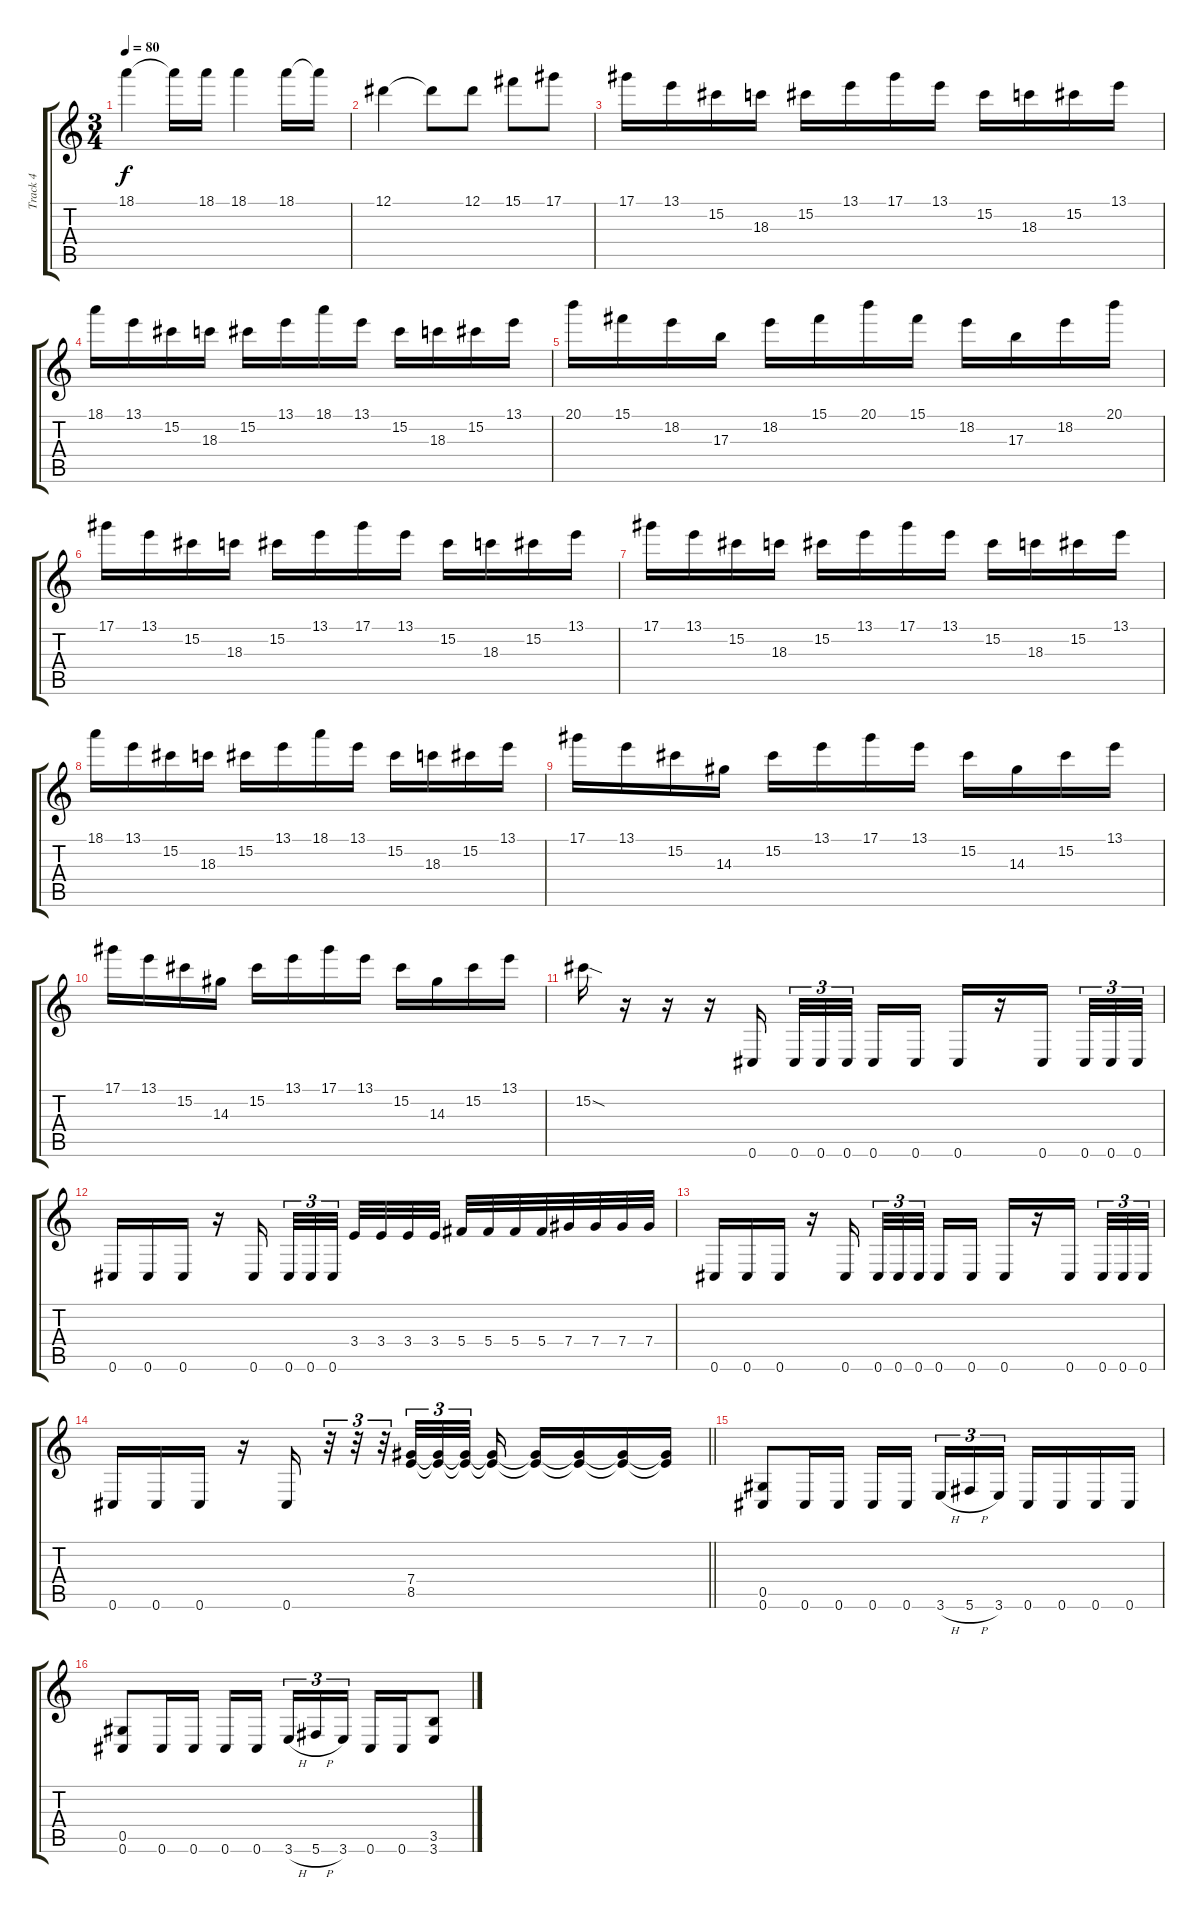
\track ("Track 4" "Track 4") {instrument distortionguitar}
\staff {score tabs}
\tuning (Eb4 Bb3 Gb3 Db3 Ab2 Db2) {hide}
\ts (3 4)
\tempo 80
\clef g2
\ks c
18.1.4{dy f} 18.1{t}.16 18.1.16 18.1.4 18.1.16 18.1{t}.16 |
12.1.4 12.1{t}.8 12.1.8 15.1.8 17.1.8 |
17.1.16 13.1.16 15.2.16 18.3.16 15.2.16 13.1.16 17.1.16 13.1.16 15.2.16 18.3.16 15.2.16 13.1.16 |
18.1.16 13.1.16 15.2.16 18.3.16 15.2.16 13.1.16 18.1.16 13.1.16 15.2.16 18.3.16 15.2.16 13.1.16 |
20.1.16 15.1.16 18.2.16 17.3.16 18.2.16 15.1.16 20.1.16 15.1.16 18.2.16 17.3.16 18.2.16 20.1.16 |
17.1.16 13.1.16 15.2.16 18.3.16 15.2.16 13.1.16 17.1.16 13.1.16 15.2.16 18.3.16 15.2.16 13.1.16 |
17.1.16 13.1.16 15.2.16 18.3.16 15.2.16 13.1.16 17.1.16 13.1.16 15.2.16 18.3.16 15.2.16 13.1.16 |
18.1.16 13.1.16 15.2.16 18.3.16 15.2.16 13.1.16 18.1.16 13.1.16 15.2.16 18.3.16 15.2.16 13.1.16 |
17.1.16 13.1.16 15.2.16 14.3.16 15.2.16 13.1.16 17.1.16 13.1.16 15.2.16 14.3.16 15.2.16 13.1.16 |
17.1.16 13.1.16 15.2.16 14.3.16 15.2.16 13.1.16 17.1.16 13.1.16 15.2.16 14.3.16 15.2.16 13.1.16 |
15.2{sod}.16 r.16 r.16 r.16 0.6.16{beam splitsecondary} 0.6.32{tu (3 2)} 0.6.32{tu (3 2)} 0.6.32{tu (3 2) beam splitsecondary} 0.6.16 0.6.16 0.6.16 r.16 0.6.16{beam splitsecondary} 0.6.32{tu (3 2)} 0.6.32{tu (3 2)} 0.6.32{tu (3 2)} |
0.6.16 0.6.16 0.6.16 r.16 0.6.16{beam splitsecondary} 0.6.32{tu (3 2)} 0.6.32{tu (3 2)} 0.6.32{tu (3 2) beam splitsecondary} 3.4.32 3.4.32 3.4.32 3.4.32 5.4.32 5.4.32 5.4.32 5.4.32 7.4.32 7.4.32 7.4.32 7.4.32 |
0.6.16 0.6.16 0.6.16 r.16 0.6.16{beam splitsecondary} 0.6.32{tu (3 2)} 0.6.32{tu (3 2)} 0.6.32{tu (3 2) beam splitsecondary} 0.6.16 0.6.16 0.6.16 r.16 0.6.16{beam splitsecondary} 0.6.32{tu (3 2)} 0.6.32{tu (3 2)} 0.6.32{tu (3 2)} |
\barLineRight lightlight
0.6.16 0.6.16 0.6.16 r.16 0.6.16 r.32{tu (3 2)} r.32{tu (3 2)} r.32{tu (3 2)} (7.4 8.5).32{tu (3 2)} (7.4{t} 8.5{t}).32{tu (3 2)} (7.4{t} 8.5{t}).32{tu (3 2) beam splitsecondary} (7.4{t} 8.5{t}).16 (7.4{t} 8.5{t}).16 (7.4{t} 8.5{t}).16 (7.4{t} 8.5{t}).16 (7.4{t} 8.5{t}).16 |
(0.5 0.6).8 0.6.16 0.6.16 0.6.16 0.6.16{beam splitsecondary} 3.6{h}.16{tu (3 2)} 5.6{h}.16{tu (3 2)} 3.6.16{tu (3 2)} 0.6.16 0.6.16 0.6.16 0.6.16 |
(0.5 0.6).8 0.6.16 0.6.16 0.6.16 0.6.16{beam splitsecondary} 3.6{h}.16{tu (3 2)} 5.6{h}.16{tu (3 2)} 3.6.16{tu (3 2)} 0.6.16 0.6.16 (3.5 3.6).8
